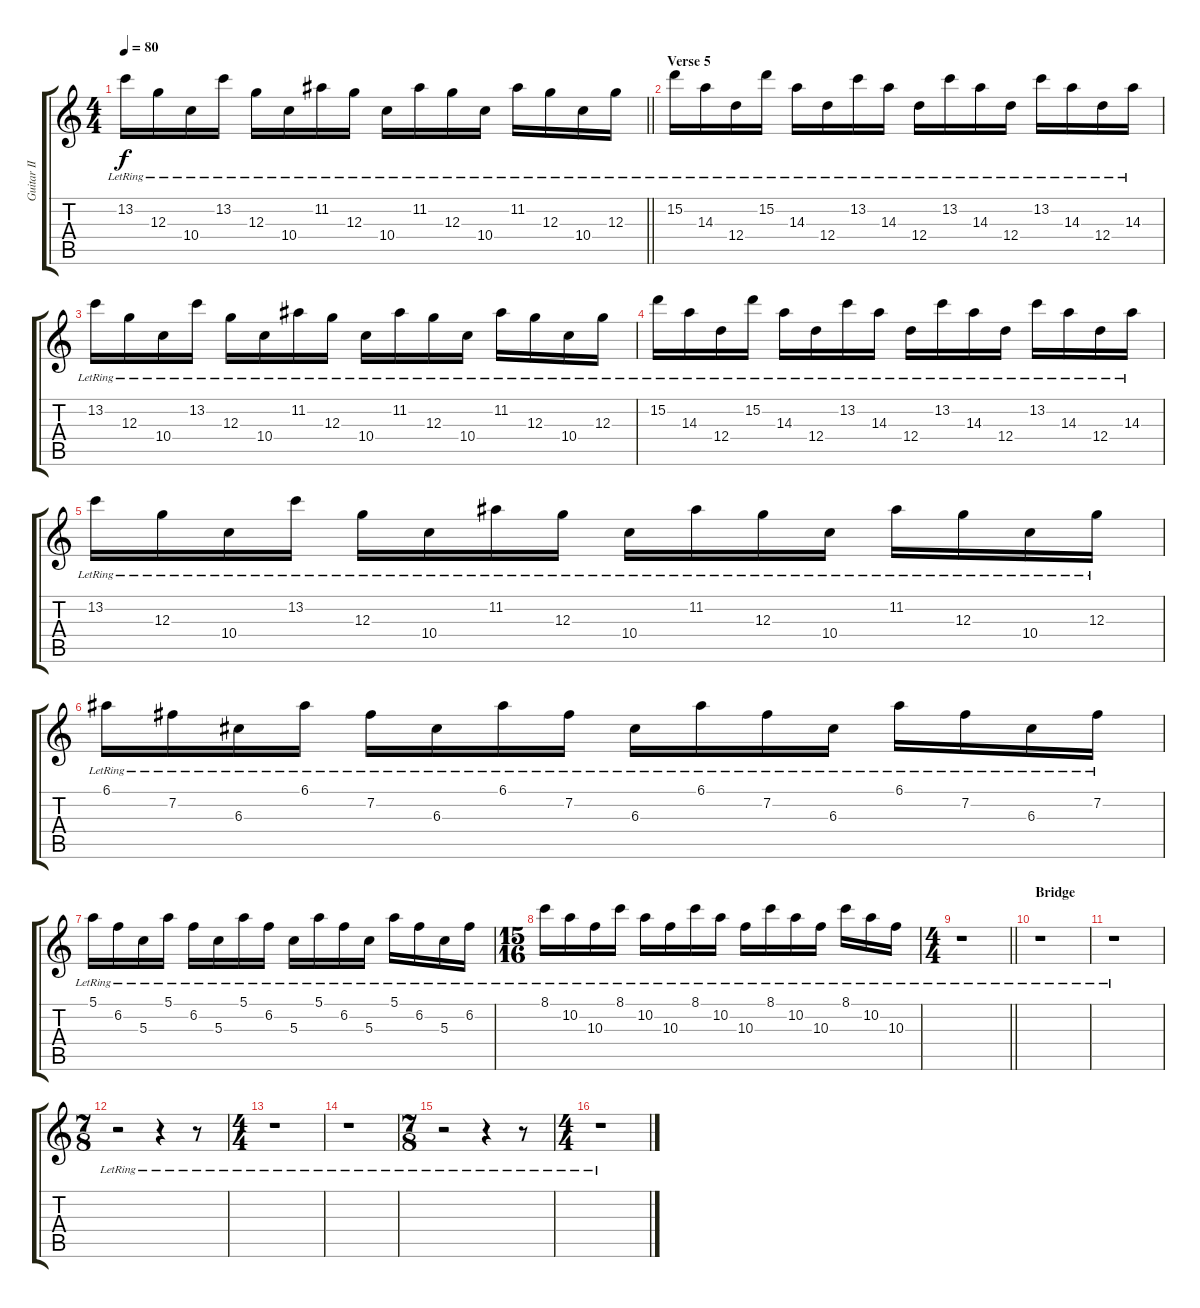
\track ("Guitar II" "Guitar II") {instrument distortionguitar}
\staff {score tabs}
\tuning (E4 B3 G3 D3 A2 E2) {hide}
\ts (4 4)
\tempo 80
\clef g2
\barLineRight lightlight
\ks c
13.2{lr}.16{dy f} 12.3{lr}.16 10.4{lr}.16 13.2{lr}.16 12.3{lr}.16 10.4{lr}.16 11.2{lr}.16 12.3{lr}.16 10.4{lr}.16 11.2{lr}.16 12.3{lr}.16 10.4{lr}.16 11.2{lr}.16 12.3{lr}.16 10.4{lr}.16 12.3{lr}.16 |
\section ("" "Verse 5")
15.2{lr}.16 14.3{lr}.16 12.4{lr}.16 15.2{lr}.16 14.3{lr}.16 12.4{lr}.16 13.2{lr}.16 14.3{lr}.16 12.4{lr}.16 13.2{lr}.16 14.3{lr}.16 12.4{lr}.16 13.2{lr}.16 14.3{lr}.16 12.4{lr}.16 14.3{lr}.16 |
13.2{lr}.16 12.3{lr}.16 10.4{lr}.16 13.2{lr}.16 12.3{lr}.16 10.4{lr}.16 11.2{lr}.16 12.3{lr}.16 10.4{lr}.16 11.2{lr}.16 12.3{lr}.16 10.4{lr}.16 11.2{lr}.16 12.3{lr}.16 10.4{lr}.16 12.3{lr}.16 |
15.2{lr}.16 14.3{lr}.16 12.4{lr}.16 15.2{lr}.16 14.3{lr}.16 12.4{lr}.16 13.2{lr}.16 14.3{lr}.16 12.4{lr}.16 13.2{lr}.16 14.3{lr}.16 12.4{lr}.16 13.2{lr}.16 14.3{lr}.16 12.4{lr}.16 14.3{lr}.16 |
13.2{lr}.16 12.3{lr}.16 10.4{lr}.16 13.2{lr}.16 12.3{lr}.16 10.4{lr}.16 11.2{lr}.16 12.3{lr}.16 10.4{lr}.16 11.2{lr}.16 12.3{lr}.16 10.4{lr}.16 11.2{lr}.16 12.3{lr}.16 10.4{lr}.16 12.3{lr}.16 |
6.1{lr}.16 7.2{lr}.16 6.3{lr}.16 6.1{lr}.16 7.2{lr}.16 6.3{lr}.16 6.1{lr}.16 7.2{lr}.16 6.3{lr}.16 6.1{lr}.16 7.2{lr}.16 6.3{lr}.16 6.1{lr}.16 7.2{lr}.16 6.3{lr}.16 7.2{lr}.16 |
5.1{lr}.16 6.2{lr}.16 5.3{lr}.16 5.1{lr}.16 6.2{lr}.16 5.3{lr}.16 5.1{lr}.16 6.2{lr}.16 5.3{lr}.16 5.1{lr}.16 6.2{lr}.16 5.3{lr}.16 5.1{lr}.16 6.2{lr}.16 5.3{lr}.16 6.2{lr}.16 |
\ts (15 16)
8.1{lr}.16 10.2{lr}.16 10.3{lr}.16 8.1{lr}.16 10.2{lr}.16 10.3{lr}.16 8.1{lr}.16 10.2{lr}.16 10.3{lr}.16 8.1{lr}.16 10.2{lr}.16 10.3{lr}.16 8.1{lr}.16 10.2{lr}.16 10.3{lr}.16 |
\ts (4 4)
\barLineRight lightlight
r.1 |
\section ("" "Bridge")
r.1 |
r.1 |
\ts (7 8)
r.2 r.4 r.8 |
\ts (4 4)
r.1 |
r.1 |
\ts (7 8)
r.2 r.4 r.8 |
\ts (4 4)
r.1
